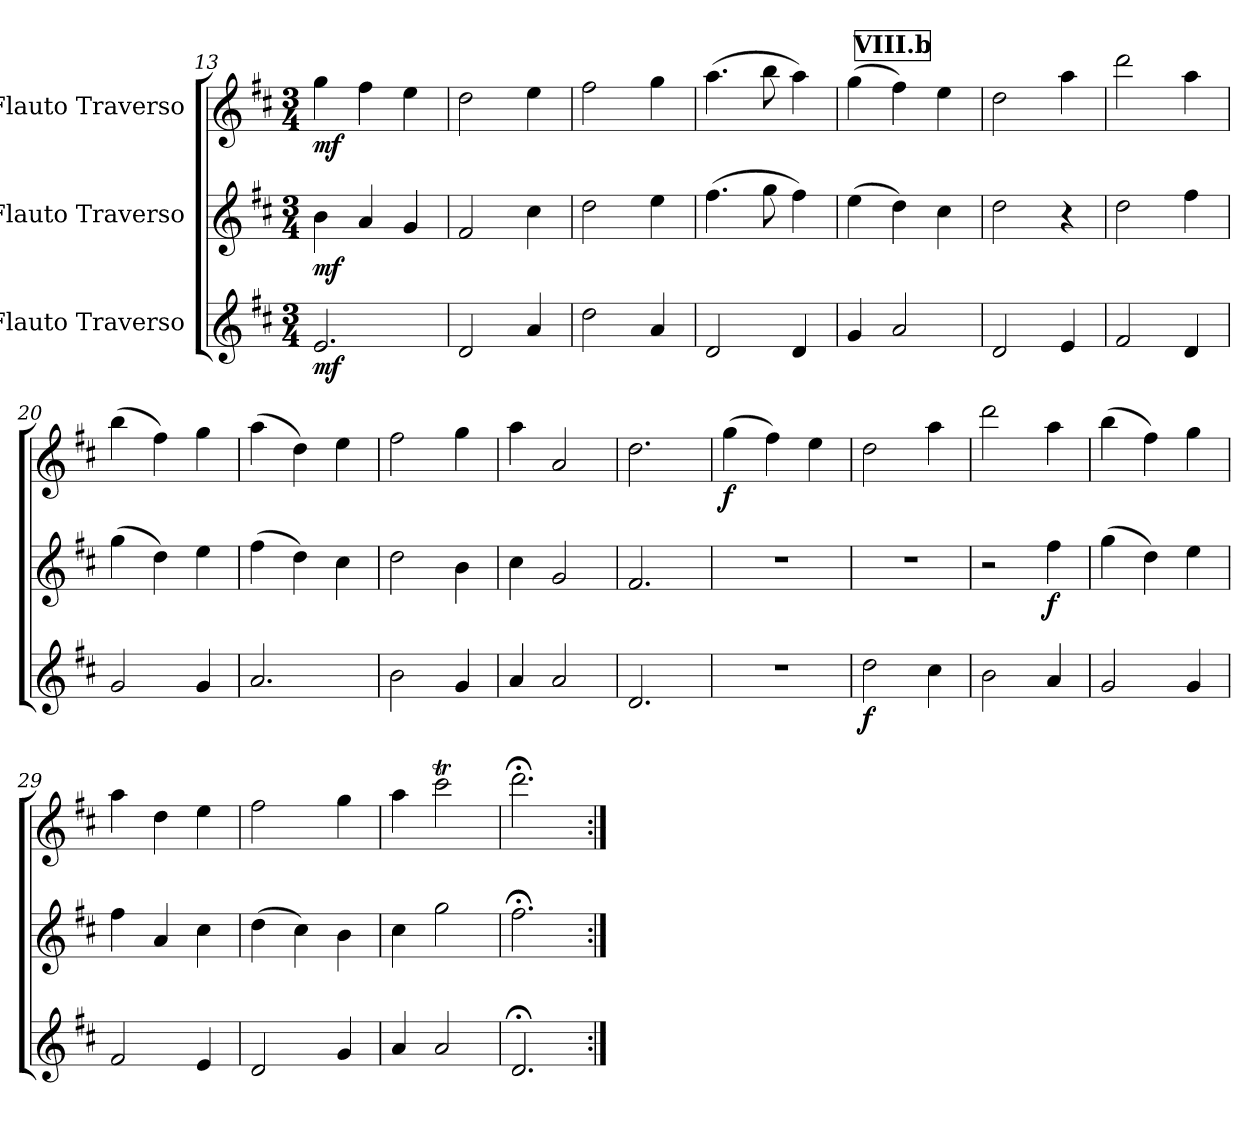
**kern	**dynam	**kern	**dynam	**kern	**dynam
*part3	*part3	*part2	*part2	*part1	*part1
*staff3	*staff3	*staff2	*staff2	*staff1	*staff1
*I"Flauto Traverso	*	*I"Flauto Traverso	*	*I"Flauto Traverso	*
*clefG2	*	*clefG2	*	*clefG2	*
*k[f#c#]	*	*k[f#c#]	*	*k[f#c#]	*
*M3/4	*	*M3/4	*	*M3/4	*
=13	=13	=13	=13	=13	=13
!	!LO:DY:b	!	!LO:DY:b	!	!LO:DY:b
2.e/	mf	4b\	mf	4gg\	mf
.	.	4a/	.	4ff#\	.
.	.	4g/	.	4ee\	.
=14	=14	=14	=14	=14	=14
2d/	.	2f#/	.	2dd\	.
4a/	.	4cc#\	.	4ee\	.
=15	=15	=15	=15	=15	=15
2dd\	.	2dd\	.	2ff#\	.
4a/	.	4ee\	.	4gg\	.
=16	=16	=16	=16	=16	=16
2d/	.	(>4.ff#\	.	(>4.aa\	.
.	.	8gg\	.	8bb\	.
4d/	.	4ff#\)	.	4aa\)	.
!!LO:LB:g=z
!!LO:REH:place=s1:a:fs=12:t=VIII.b:qo=1
=17	=17	=17	=17	=17	=17
4g/	.	(>4ee\	.	(>4gg\	.
2a/	.	4dd\)	.	4ff#\)	.
.	.	4cc#\	.	4ee\	.
=18	=18	=18	=18	=18	=18
2d/	.	2dd\	.	2dd\	.
4e/	.	4r	.	4aa\	.
=19	=19	=19	=19	=19	=19
2f#/	.	2dd\	.	2ddd\	.
4d/	.	4ff#\	.	4aa\	.
=20	=20	=20	=20	=20	=20
2g/	.	(>4gg\	.	(>4bb\	.
.	.	4dd\)	.	4ff#\)	.
4g/	.	4ee\	.	4gg\	.
=21	=21	=21	=21	=21	=21
2.a/	.	(>4ff#\	.	(>4aa\	.
.	.	4dd\)	.	4dd\)	.
.	.	4cc#\	.	4ee\	.
=22	=22	=22	=22	=22	=22
2b\	.	2dd\	.	2ff#\	.
4g/	.	4b\	.	4gg\	.
=23	=23	=23	=23	=23	=23
4a/	.	4cc#\	.	4aa\	.
2a/	.	2g/	.	2a/	.
=24	=24	=24	=24	=24	=24
2.d/	.	2.f#/	.	2.dd\	.
=25	=25	=25	=25	=25	=25
!	!	!	!	!	!LO:DY:b
2.r	.	2.r	.	(>4gg\	f
.	.	.	.	4ff#\)	.
.	.	.	.	4ee\	.
=26	=26	=26	=26	=26	=26
!	!LO:DY:b	!	!	!	!
2dd\	f	2.r	.	2dd\	.
4cc#\	.	.	.	4aa\	.
=27	=27	=27	=27	=27	=27
2b\	.	2r	.	2ddd\	.
!	!	!	!LO:DY:b	!	!
4a/	.	4ff#\	f	4aa\	.
=28	=28	=28	=28	=28	=28
2g/	.	(>4gg\	.	(>4bb\	.
.	.	4dd\)	.	4ff#\)	.
4g/	.	4ee\	.	4gg\	.
=29	=29	=29	=29	=29	=29
2f#/	.	4ff#\	.	4aa\	.
.	.	4a/	.	4dd\	.
4e/	.	4cc#\	.	4ee\	.
=30	=30	=30	=30	=30	=30
2d/	.	(>4dd\	.	2ff#\	.
.	.	4cc#\)	.	.	.
4g/	.	4b\	.	4gg\	.
=31	=31	=31	=31	=31	=31
4a/	.	4cc#\	.	4aa\	.
2a/	.	2gg\	.	2ccc#t\	.
=32	=32	=32	=32	=32	=32
2.d;</	.	2.ff#;<\	.	2.ddd;<\	.
=:|!	=:|!	=:|!	=:|!	=:|!	=:|!
*-	*-	*-	*-	*-	*-
